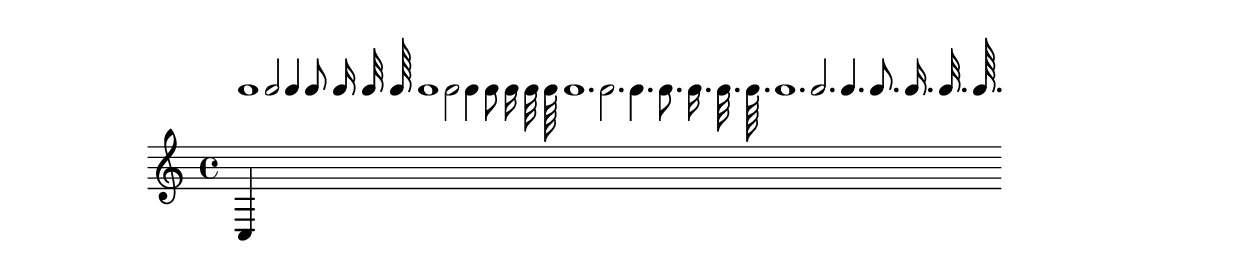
\header {

    texidoc = "The note markup function may be used to make metronome
 markings. It works for a variety of flag, dot and duration settings."
}
\version "2.2.0"

\score { \notes { c4^\markup {
    \note #"1" #1
    \note #"2" #1
    \note #"4" #1
    \note #"8" #1
    \note #"16" #1
    \note #"32" #1
    \note #"64" #1

    \note #"1" #-1
    \note #"2" #-1
    \note #"4" #-1
    \note #"8" #-1
    \note #"16" #-1
    \note #"32" #-1
    \note #"64" #-1

    \note #"1." #-1
    \note #"2." #-1
    \note #"4." #-1
    \note #"8." #-1
    \note #"16." #-1
    \note #"32." #-1
    \note #"64." #-1

    \note #"1." #1
    \note #"2." #1
    \note #"4." #1
    \note #"8." #1
    \note #"16." #1
    \note #"32." #1
    \note #"64." #1

}

} }
